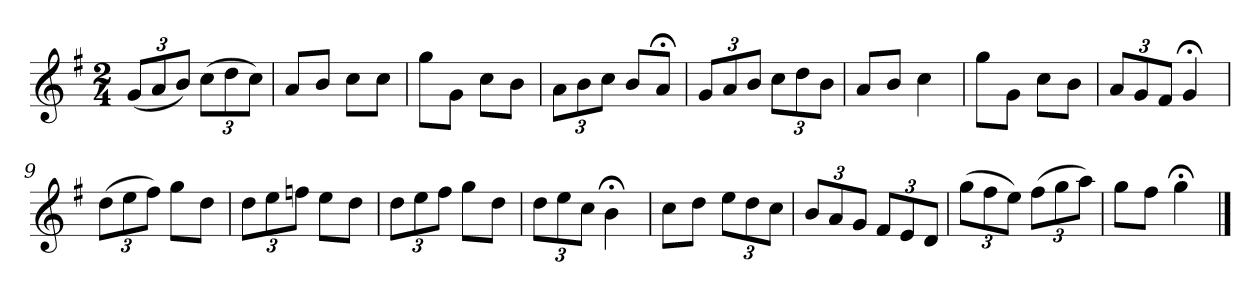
**kern
*part1
*staff1
*k[f#]
*G:
*M2/4
*MM120
=1
(12gL
12a
12bJ)
(12ccL
12dd
12ccJ)
=2
8aL
8bJ
8ccL
8ccJ
=3
8ggL
8gJ
8ccL
8bJ
=4
12aL
12b
12ccJ
8bL
8a;<J
=5
12gL
12a
12bJ
12ccL
12dd
12bJ
=6
8aL
8bJ
4cc
=7
8ggL
8gJ
8ccL
8bJ
=8
12aL
12g
12f#J
4g;<
=9
(12ddL
12ee
12ff#J)
8ggL
8ddJ
=10
12ddL
12ee
12ffnJ
8eeL
8ddJ
=11
12ddL
12ee
12ff#J
8ggL
8ddJ
=12
12ddL
12ee
12ccJ
4b;<
=13
8ccL
8ddJ
12eeL
12dd
12ccJ
=14
12bL
12a
12gJ
12f#L
12e
12dJ
=15
(12ggL
12ff#
12eeJ)
(12ff#L
12gg
12aaJ)
=16
8ggL
8ff#J
4gg;<
==
*-
